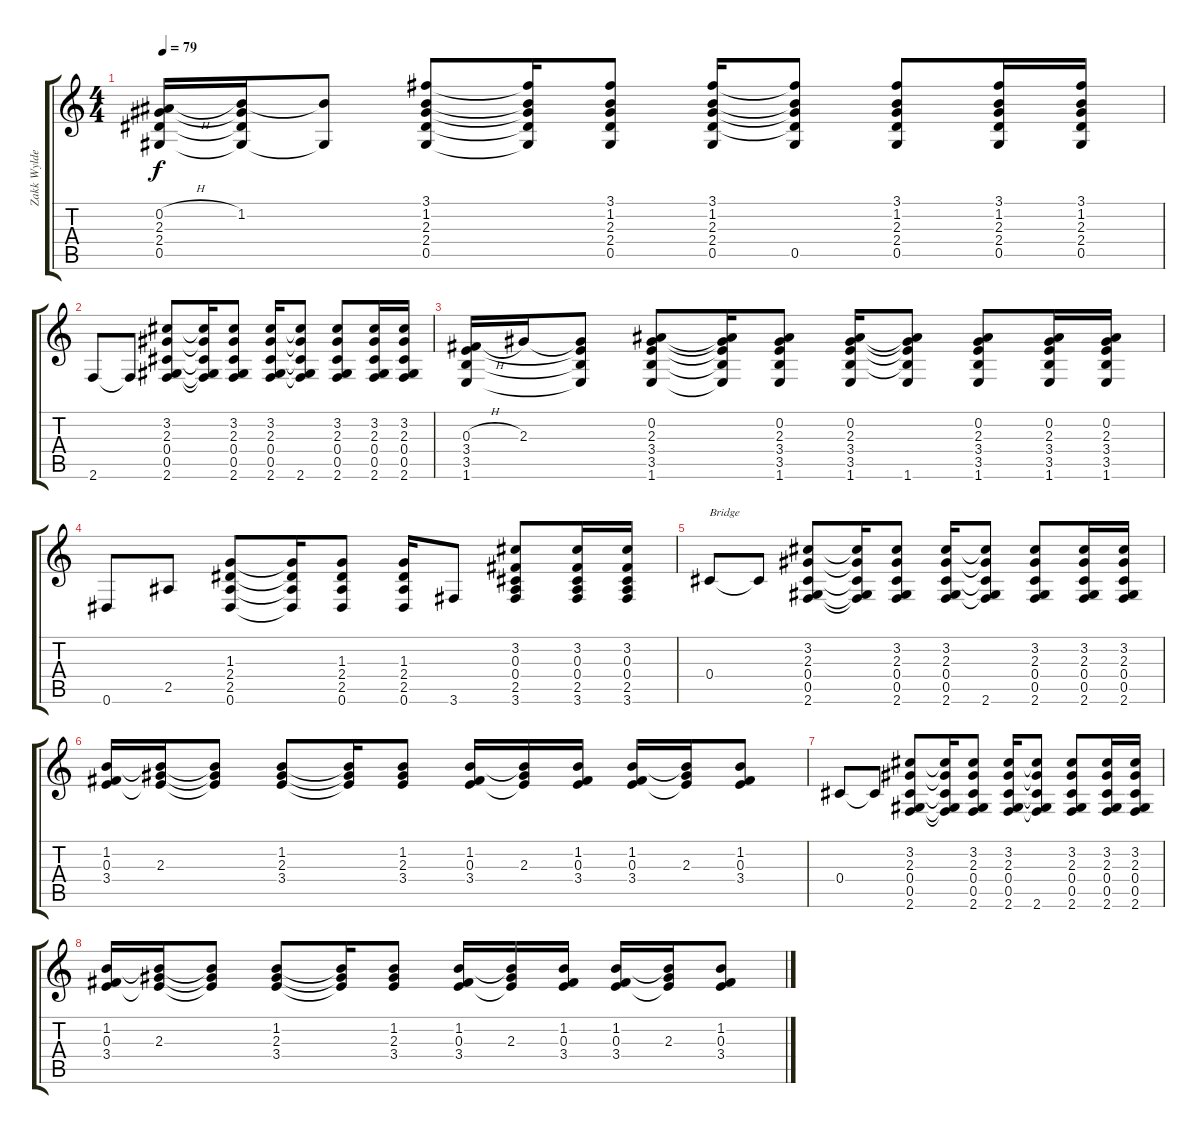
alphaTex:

\track ("Zakk Wylde (Acoustic)" "Zakk Wylde") {instrument acousticguitarsteel}
\staff {score tabs}
\tuning (Eb4 Bb3 Gb3 Db3 Ab2 Eb2) {hide}
\ts (4 4)
\tempo 79
\clef g2
\ks c
(0.2{h} 2.3 2.4 0.5).16{dy f} (1.2 2.3{t} 2.4{t} 0.5{t}).16 (1.2{t} 0.5{t}).8 (3.1 1.2 2.3 2.4 0.5).8 (3.1{t} 1.2{t} 2.3{t} 2.4{t} 0.5{t}).16 (3.1 1.2 2.3 2.4 0.5).8 (3.1 1.2 2.3 2.4 0.5).16 (3.1{t} 1.2{t} 2.3{t} 2.4{t} 0.5).8 (3.1 1.2 2.3 2.4 0.5).8 (3.1 1.2 2.3 2.4 0.5).16 (3.1 1.2 2.3 2.4 0.5).16 |
2.6.8 2.6{t}.8 (3.2 2.3 0.4 0.5 2.6).8 (3.2{t} 2.3{t} 0.4{t} 0.5{t} 2.6{t}).16 (3.2 2.3 0.4 0.5 2.6).8 (3.2 2.3 0.4 0.5 2.6).16 (3.2{t} 2.3{t} 0.4{t} 0.5{t} 2.6).8 (3.2 2.3 0.4 0.5 2.6).8 (3.2 2.3 0.4 0.5 2.6).16 (3.2 2.3 0.4 0.5 2.6).16 |
(0.3{h} 3.4 3.5 1.6).16 2.3.16 (2.3{t} 3.4{t} 3.5{t} 1.6{t}).8 (0.2 2.3 3.4 3.5 1.6).8 (0.2{t} 2.3{t} 3.4{t} 3.5{t} 1.6{t}).16 (0.2 2.3 3.4 3.5 1.6).8 (0.2 2.3 3.4 3.5 1.6).16 (0.2{t} 2.3{t} 3.4{t} 3.5{t} 1.6).8 (0.2 2.3 3.4 3.5 1.6).8 (0.2 2.3 3.4 3.5 1.6).16 (0.2 2.3 3.4 3.5 1.6).16 |
0.6.8 2.5.8 (1.3 2.4 2.5 0.6).8 (1.3{t} 2.4{t} 2.5{t} 0.6{t}).16 (1.3 2.4 2.5 0.6).8 (1.3 2.4 2.5 0.6).16 3.6.8 (3.2 0.3 0.4 2.5 3.6).8 (3.2 0.3 0.4 2.5 3.6).16 (3.2 0.3 0.4 2.5 3.6).16 |
0.4.8{txt "Bridge"} 0.4{t}.8 (3.2 2.3 0.4 0.5 2.6).8 (3.2{t} 2.3{t} 0.4{t} 0.5{t} 2.6{t}).16 (3.2 2.3 0.4 0.5 2.6).8 (3.2 2.3 0.4 0.5 2.6).16 (3.2{t} 2.3{t} 0.4{t} 0.5{t} 2.6).8 (3.2 2.3 0.4 0.5 2.6).8 (3.2 2.3 0.4 0.5 2.6).16 (3.2 2.3 0.4 0.5 2.6).16 |
(1.2 0.3 3.4).16 (1.2{t} 2.3 3.4{t}).16 (1.2{t} 2.3{t} 3.4{t}).8 (1.2 2.3 3.4).8 (1.2{t} 2.3{t} 3.4{t}).16 (1.2 2.3 3.4).8 (1.2 0.3 3.4).16 (1.2{t} 2.3 3.4{t}).16 (1.2 0.3 3.4).16 (1.2 0.3 3.4).16 (1.2{t} 2.3 3.4{t}).16 (1.2 0.3 3.4).8 |
0.4.8 0.4{t}.8 (3.2 2.3 0.4 0.5 2.6).8 (3.2{t} 2.3{t} 0.4{t} 0.5{t} 2.6{t}).16 (3.2 2.3 0.4 0.5 2.6).8 (3.2 2.3 0.4 0.5 2.6).16 (3.2{t} 2.3{t} 0.4{t} 0.5{t} 2.6).8 (3.2 2.3 0.4 0.5 2.6).8 (3.2 2.3 0.4 0.5 2.6).16 (3.2 2.3 0.4 0.5 2.6).16 |
(1.2 0.3 3.4).16 (1.2{t} 2.3 3.4{t}).16 (1.2{t} 2.3{t} 3.4{t}).8 (1.2 2.3 3.4).8 (1.2{t} 2.3{t} 3.4{t}).16 (1.2 2.3 3.4).8 (1.2 0.3 3.4).16 (1.2{t} 2.3 3.4{t}).16 (1.2 0.3 3.4).16 (1.2 0.3 3.4).16 (1.2{t} 2.3 3.4{t}).16 (1.2 0.3 3.4).8
